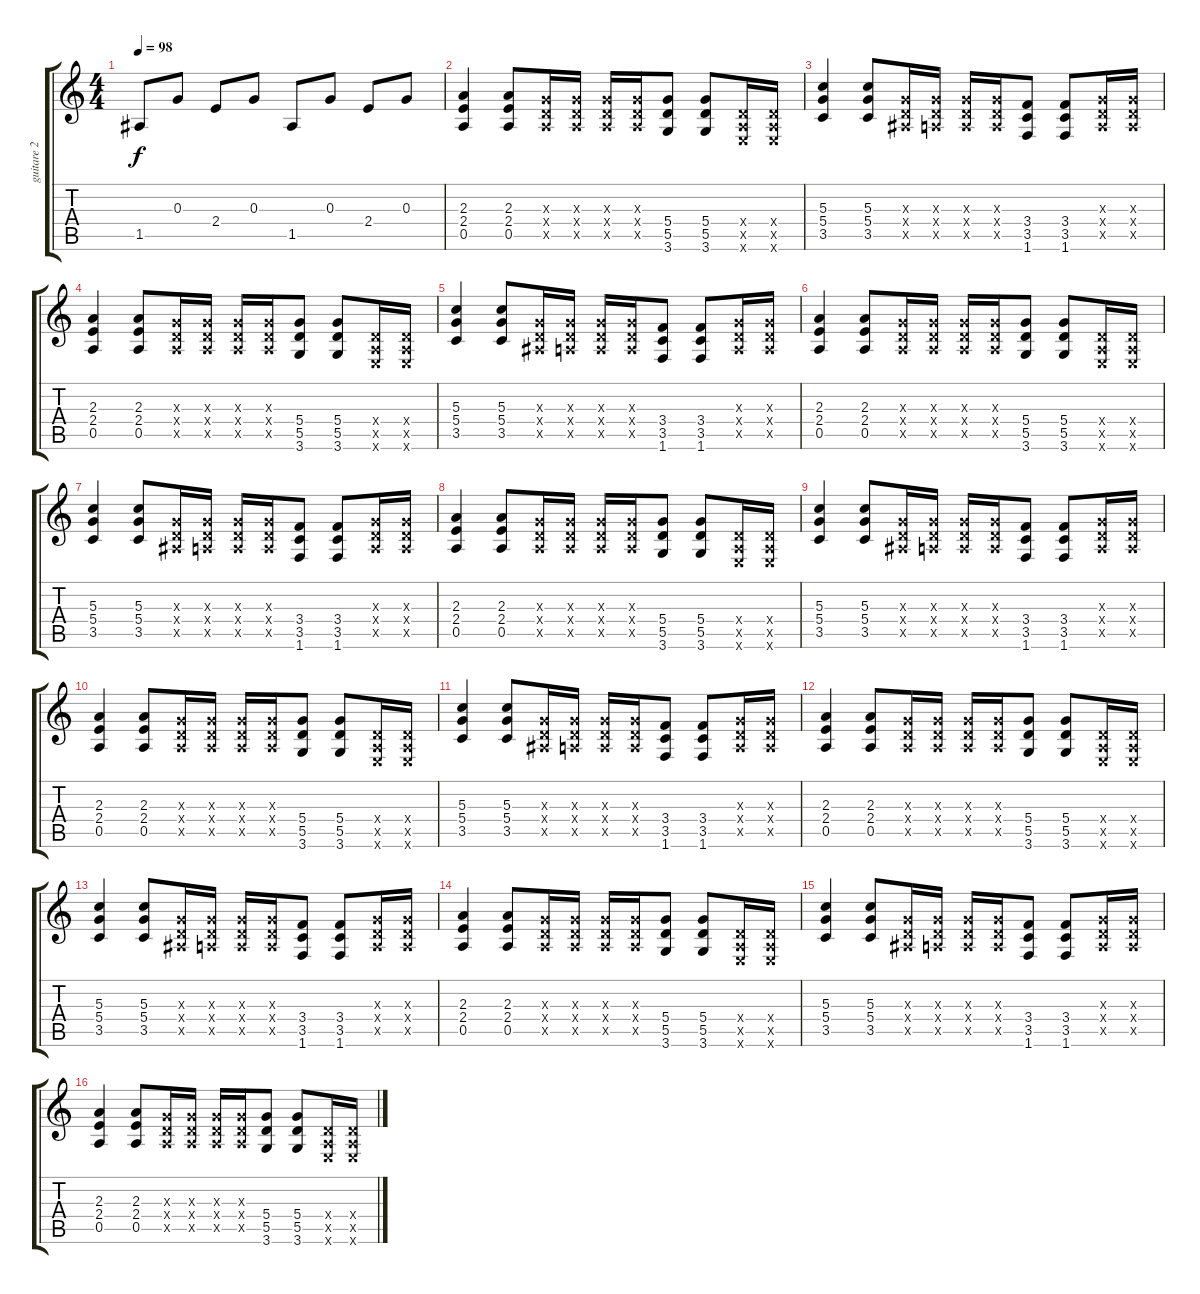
\track ("guitare 2" "guitare 2") {instrument acousticguitarsteel}
\staff {score tabs}
\tuning (E4 B3 G3 D3 A2 E2) {hide}
\ts (4 4)
\tempo 98
\clef g2
\ks c
1.5.8{dy f} 0.3.8 2.4.8 0.3.8 1.5.8 0.3.8 2.4.8 0.3.8 |
(2.3 2.4 0.5).4 (2.3 2.4 0.5).8 (0.3{x} 0.4{x} 0.5{x}).16 (0.3{x} 0.4{x} 0.5{x}).16 (0.3{x} 0.4{x} 0.5{x}).16 (0.3{x} 0.4{x} 0.5{x}).16 (5.4 5.5 3.6).8 (5.4 5.5 3.6).8 (0.4{x} 0.5{x} 0.6{x}).16 (0.4{x} 0.5{x} 0.6{x}).16 |
(5.3 5.4 3.5).4 (5.3 5.4 3.5).8 (0.3{x} 0.4{x} 1.5{x}).16 (0.3{x} 0.4{x} 0.5{x}).16 (0.3{x} 0.4{x} 0.5{x}).16 (0.3{x} 0.4{x} 0.5{x}).16 (3.4 3.5 1.6).8 (3.4 3.5 1.6).8 (0.3{x} 0.4{x} 0.5{x}).16 (0.3{x} 0.4{x} 0.5{x}).16 |
(2.3 2.4 0.5).4 (2.3 2.4 0.5).8 (0.3{x} 0.4{x} 0.5{x}).16 (0.3{x} 0.4{x} 0.5{x}).16 (0.3{x} 0.4{x} 0.5{x}).16 (0.3{x} 0.4{x} 0.5{x}).16 (5.4 5.5 3.6).8 (5.4 5.5 3.6).8 (0.4{x} 0.5{x} 0.6{x}).16 (0.4{x} 0.5{x} 0.6{x}).16 |
(5.3 5.4 3.5).4 (5.3 5.4 3.5).8 (0.3{x} 0.4{x} 1.5{x}).16 (0.3{x} 0.4{x} 0.5{x}).16 (0.3{x} 0.4{x} 0.5{x}).16 (0.3{x} 0.4{x} 0.5{x}).16 (3.4 3.5 1.6).8 (3.4 3.5 1.6).8 (0.3{x} 0.4{x} 0.5{x}).16 (0.3{x} 0.4{x} 0.5{x}).16 |
(2.3 2.4 0.5).4 (2.3 2.4 0.5).8 (0.3{x} 0.4{x} 0.5{x}).16 (0.3{x} 0.4{x} 0.5{x}).16 (0.3{x} 0.4{x} 0.5{x}).16 (0.3{x} 0.4{x} 0.5{x}).16 (5.4 5.5 3.6).8 (5.4 5.5 3.6).8 (0.4{x} 0.5{x} 0.6{x}).16 (0.4{x} 0.5{x} 0.6{x}).16 |
(5.3 5.4 3.5).4 (5.3 5.4 3.5).8 (0.3{x} 0.4{x} 1.5{x}).16 (0.3{x} 0.4{x} 0.5{x}).16 (0.3{x} 0.4{x} 0.5{x}).16 (0.3{x} 0.4{x} 0.5{x}).16 (3.4 3.5 1.6).8 (3.4 3.5 1.6).8 (0.3{x} 0.4{x} 0.5{x}).16 (0.3{x} 0.4{x} 0.5{x}).16 |
(2.3 2.4 0.5).4 (2.3 2.4 0.5).8 (0.3{x} 0.4{x} 0.5{x}).16 (0.3{x} 0.4{x} 0.5{x}).16 (0.3{x} 0.4{x} 0.5{x}).16 (0.3{x} 0.4{x} 0.5{x}).16 (5.4 5.5 3.6).8 (5.4 5.5 3.6).8 (0.4{x} 0.5{x} 0.6{x}).16 (0.4{x} 0.5{x} 0.6{x}).16 |
(5.3 5.4 3.5).4 (5.3 5.4 3.5).8 (0.3{x} 0.4{x} 1.5{x}).16 (0.3{x} 0.4{x} 0.5{x}).16 (0.3{x} 0.4{x} 0.5{x}).16 (0.3{x} 0.4{x} 0.5{x}).16 (3.4 3.5 1.6).8 (3.4 3.5 1.6).8 (0.3{x} 0.4{x} 0.5{x}).16 (0.3{x} 0.4{x} 0.5{x}).16 |
(2.3 2.4 0.5).4 (2.3 2.4 0.5).8 (0.3{x} 0.4{x} 0.5{x}).16 (0.3{x} 0.4{x} 0.5{x}).16 (0.3{x} 0.4{x} 0.5{x}).16 (0.3{x} 0.4{x} 0.5{x}).16 (5.4 5.5 3.6).8 (5.4 5.5 3.6).8 (0.4{x} 0.5{x} 0.6{x}).16 (0.4{x} 0.5{x} 0.6{x}).16 |
(5.3 5.4 3.5).4 (5.3 5.4 3.5).8 (0.3{x} 0.4{x} 1.5{x}).16 (0.3{x} 0.4{x} 0.5{x}).16 (0.3{x} 0.4{x} 0.5{x}).16 (0.3{x} 0.4{x} 0.5{x}).16 (3.4 3.5 1.6).8 (3.4 3.5 1.6).8 (0.3{x} 0.4{x} 0.5{x}).16 (0.3{x} 0.4{x} 0.5{x}).16 |
(2.3 2.4 0.5).4 (2.3 2.4 0.5).8 (0.3{x} 0.4{x} 0.5{x}).16 (0.3{x} 0.4{x} 0.5{x}).16 (0.3{x} 0.4{x} 0.5{x}).16 (0.3{x} 0.4{x} 0.5{x}).16 (5.4 5.5 3.6).8 (5.4 5.5 3.6).8 (0.4{x} 0.5{x} 0.6{x}).16 (0.4{x} 0.5{x} 0.6{x}).16 |
(5.3 5.4 3.5).4 (5.3 5.4 3.5).8 (0.3{x} 0.4{x} 1.5{x}).16 (0.3{x} 0.4{x} 0.5{x}).16 (0.3{x} 0.4{x} 0.5{x}).16 (0.3{x} 0.4{x} 0.5{x}).16 (3.4 3.5 1.6).8 (3.4 3.5 1.6).8 (0.3{x} 0.4{x} 0.5{x}).16 (0.3{x} 0.4{x} 0.5{x}).16 |
(2.3 2.4 0.5).4 (2.3 2.4 0.5).8 (0.3{x} 0.4{x} 0.5{x}).16 (0.3{x} 0.4{x} 0.5{x}).16 (0.3{x} 0.4{x} 0.5{x}).16 (0.3{x} 0.4{x} 0.5{x}).16 (5.4 5.5 3.6).8 (5.4 5.5 3.6).8 (0.4{x} 0.5{x} 0.6{x}).16 (0.4{x} 0.5{x} 0.6{x}).16 |
(5.3 5.4 3.5).4 (5.3 5.4 3.5).8 (0.3{x} 0.4{x} 1.5{x}).16 (0.3{x} 0.4{x} 0.5{x}).16 (0.3{x} 0.4{x} 0.5{x}).16 (0.3{x} 0.4{x} 0.5{x}).16 (3.4 3.5 1.6).8 (3.4 3.5 1.6).8 (0.3{x} 0.4{x} 0.5{x}).16 (0.3{x} 0.4{x} 0.5{x}).16 |
(2.3 2.4 0.5).4 (2.3 2.4 0.5).8 (0.3{x} 0.4{x} 0.5{x}).16 (0.3{x} 0.4{x} 0.5{x}).16 (0.3{x} 0.4{x} 0.5{x}).16 (0.3{x} 0.4{x} 0.5{x}).16 (5.4 5.5 3.6).8 (5.4 5.5 3.6).8 (0.4{x} 0.5{x} 0.6{x}).16 (0.4{x} 0.5{x} 0.6{x}).16
